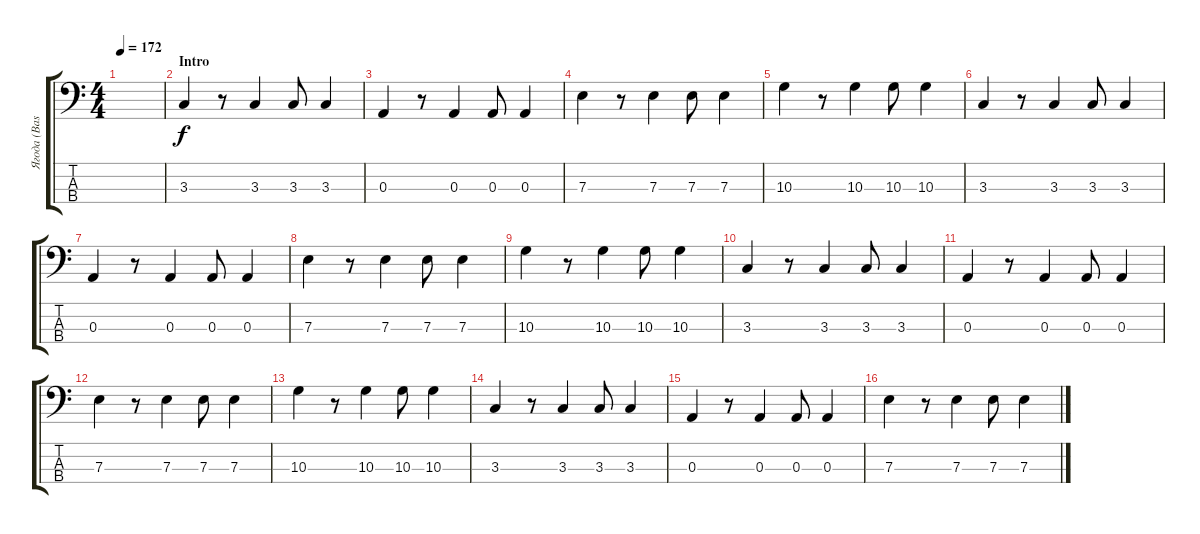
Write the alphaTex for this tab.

\track ("Ягода (Bass)" "Ягода (Bas") {instrument electricbassfinger}
\staff {score tabs}
\tuning (G2 D2 A1 E1) {hide}
\ts (4 4)
\tempo 172
\clef f4
\ks c
|
\section ("" "Intro")
3.3.4 r.8 3.3.4 3.3.8 3.3.4 |
0.3.4 r.8 0.3.4 0.3.8 0.3.4 |
7.3.4 r.8 7.3.4 7.3.8 7.3.4 |
10.3.4 r.8 10.3.4 10.3.8 10.3.4 |
3.3.4 r.8 3.3.4 3.3.8 3.3.4 |
0.3.4 r.8 0.3.4 0.3.8 0.3.4 |
7.3.4 r.8 7.3.4 7.3.8 7.3.4 |
10.3.4 r.8 10.3.4 10.3.8 10.3.4 |
3.3.4 r.8 3.3.4 3.3.8 3.3.4 |
0.3.4 r.8 0.3.4 0.3.8 0.3.4 |
7.3.4 r.8 7.3.4 7.3.8 7.3.4 |
10.3.4 r.8 10.3.4 10.3.8 10.3.4 |
3.3.4 r.8 3.3.4 3.3.8 3.3.4 |
0.3.4 r.8 0.3.4 0.3.8 0.3.4 |
7.3.4 r.8 7.3.4 7.3.8 7.3.4
